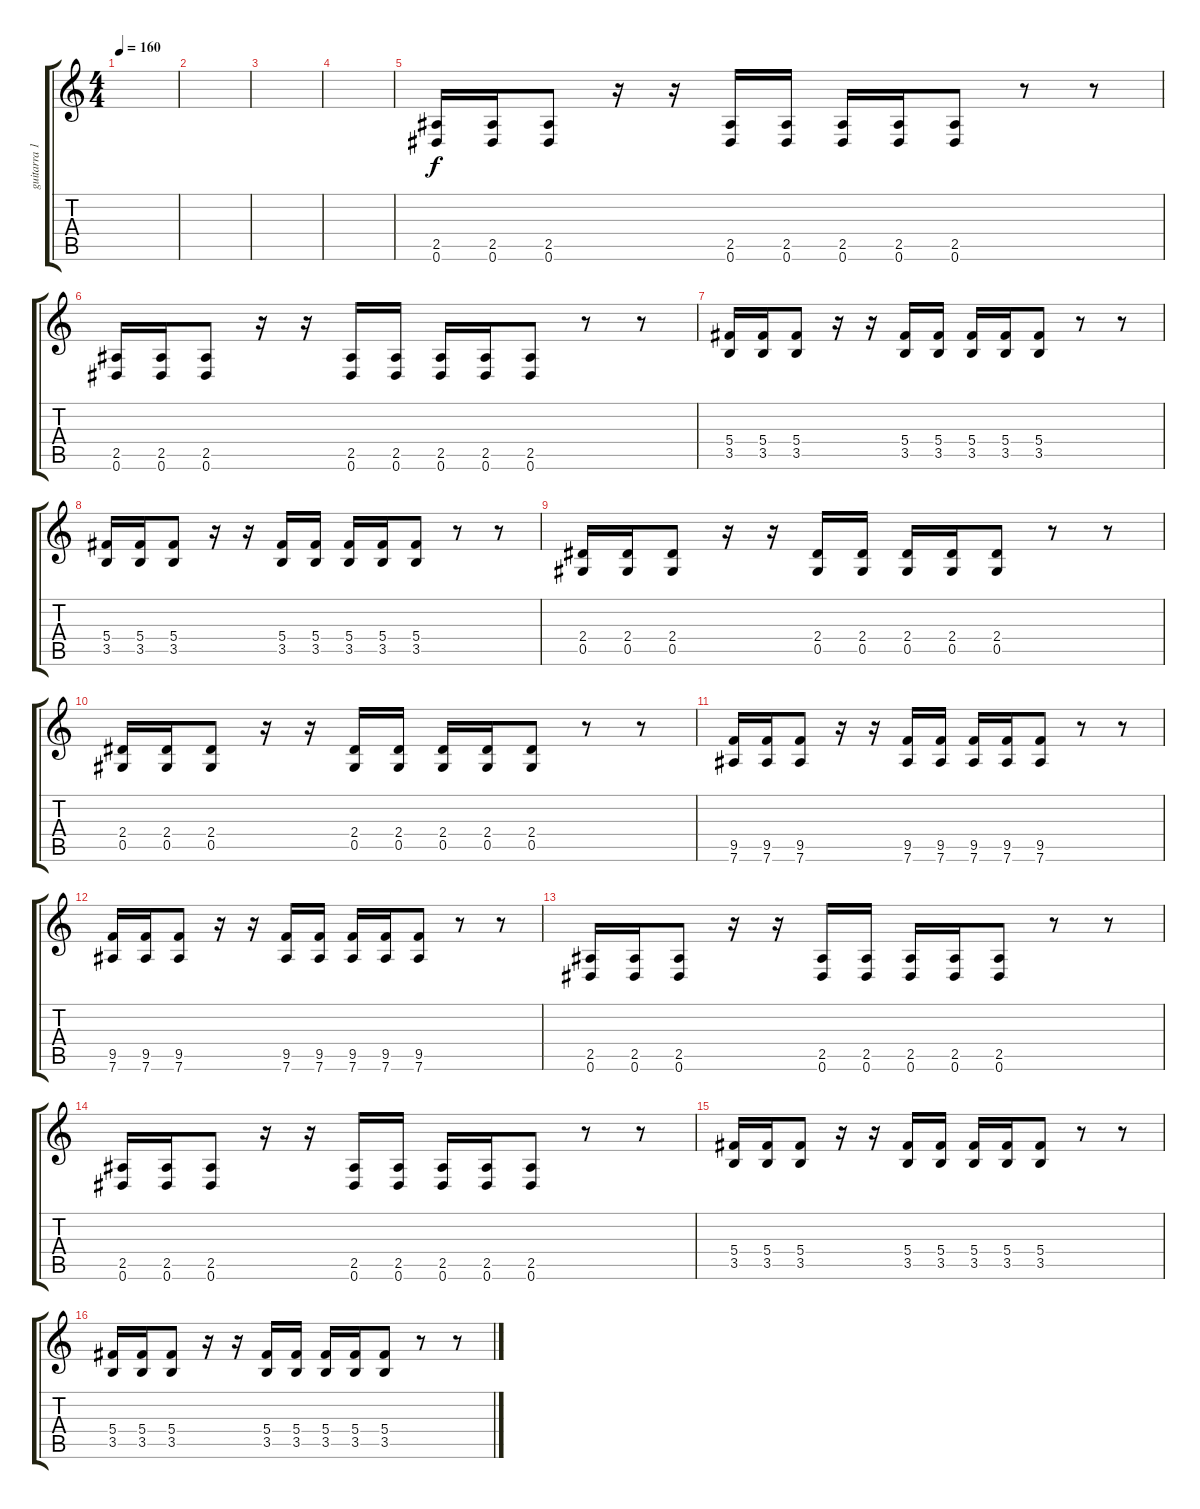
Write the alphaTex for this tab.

\track ("guitarra 1" "guitarra 1") {instrument distortionguitar}
\staff {score tabs}
\tuning (Eb4 Bb3 Gb3 Db3 Ab2 Eb2) {hide}
\ts (4 4)
\tempo 160
\clef g2
\ks c
|
|
|
|
(2.5 0.6).16 (2.5 0.6).16 (2.5 0.6).8 r.16 r.16 (2.5 0.6).16 (2.5 0.6).16 (2.5 0.6).16 (2.5 0.6).16 (2.5 0.6).8 r.8 r.8 |
(2.5 0.6).16 (2.5 0.6).16 (2.5 0.6).8 r.16 r.16 (2.5 0.6).16 (2.5 0.6).16 (2.5 0.6).16 (2.5 0.6).16 (2.5 0.6).8 r.8 r.8 |
(5.4 3.5).16 (5.4 3.5).16 (5.4 3.5).8 r.16 r.16 (5.4 3.5).16 (5.4 3.5).16 (5.4 3.5).16 (5.4 3.5).16 (5.4 3.5).8 r.8 r.8 |
(5.4 3.5).16 (5.4 3.5).16 (5.4 3.5).8 r.16 r.16 (5.4 3.5).16 (5.4 3.5).16 (5.4 3.5).16 (5.4 3.5).16 (5.4 3.5).8 r.8 r.8 |
(2.4 0.5).16 (2.4 0.5).16 (2.4 0.5).8 r.16 r.16 (2.4 0.5).16 (2.4 0.5).16 (2.4 0.5).16 (2.4 0.5).16 (2.4 0.5).8 r.8 r.8 |
(2.4 0.5).16 (2.4 0.5).16 (2.4 0.5).8 r.16 r.16 (2.4 0.5).16 (2.4 0.5).16 (2.4 0.5).16 (2.4 0.5).16 (2.4 0.5).8 r.8 r.8 |
(9.5 7.6).16 (9.5 7.6).16 (9.5 7.6).8 r.16 r.16 (9.5 7.6).16 (9.5 7.6).16 (9.5 7.6).16 (9.5 7.6).16 (9.5 7.6).8 r.8 r.8 |
(9.5 7.6).16 (9.5 7.6).16 (9.5 7.6).8 r.16 r.16 (9.5 7.6).16 (9.5 7.6).16 (9.5 7.6).16 (9.5 7.6).16 (9.5 7.6).8 r.8 r.8 |
(2.5 0.6).16 (2.5 0.6).16 (2.5 0.6).8 r.16 r.16 (2.5 0.6).16 (2.5 0.6).16 (2.5 0.6).16 (2.5 0.6).16 (2.5 0.6).8 r.8 r.8 |
(2.5 0.6).16 (2.5 0.6).16 (2.5 0.6).8 r.16 r.16 (2.5 0.6).16 (2.5 0.6).16 (2.5 0.6).16 (2.5 0.6).16 (2.5 0.6).8 r.8 r.8 |
(5.4 3.5).16 (5.4 3.5).16 (5.4 3.5).8 r.16 r.16 (5.4 3.5).16 (5.4 3.5).16 (5.4 3.5).16 (5.4 3.5).16 (5.4 3.5).8 r.8 r.8 |
(5.4 3.5).16 (5.4 3.5).16 (5.4 3.5).8 r.16 r.16 (5.4 3.5).16 (5.4 3.5).16 (5.4 3.5).16 (5.4 3.5).16 (5.4 3.5).8 r.8 r.8
